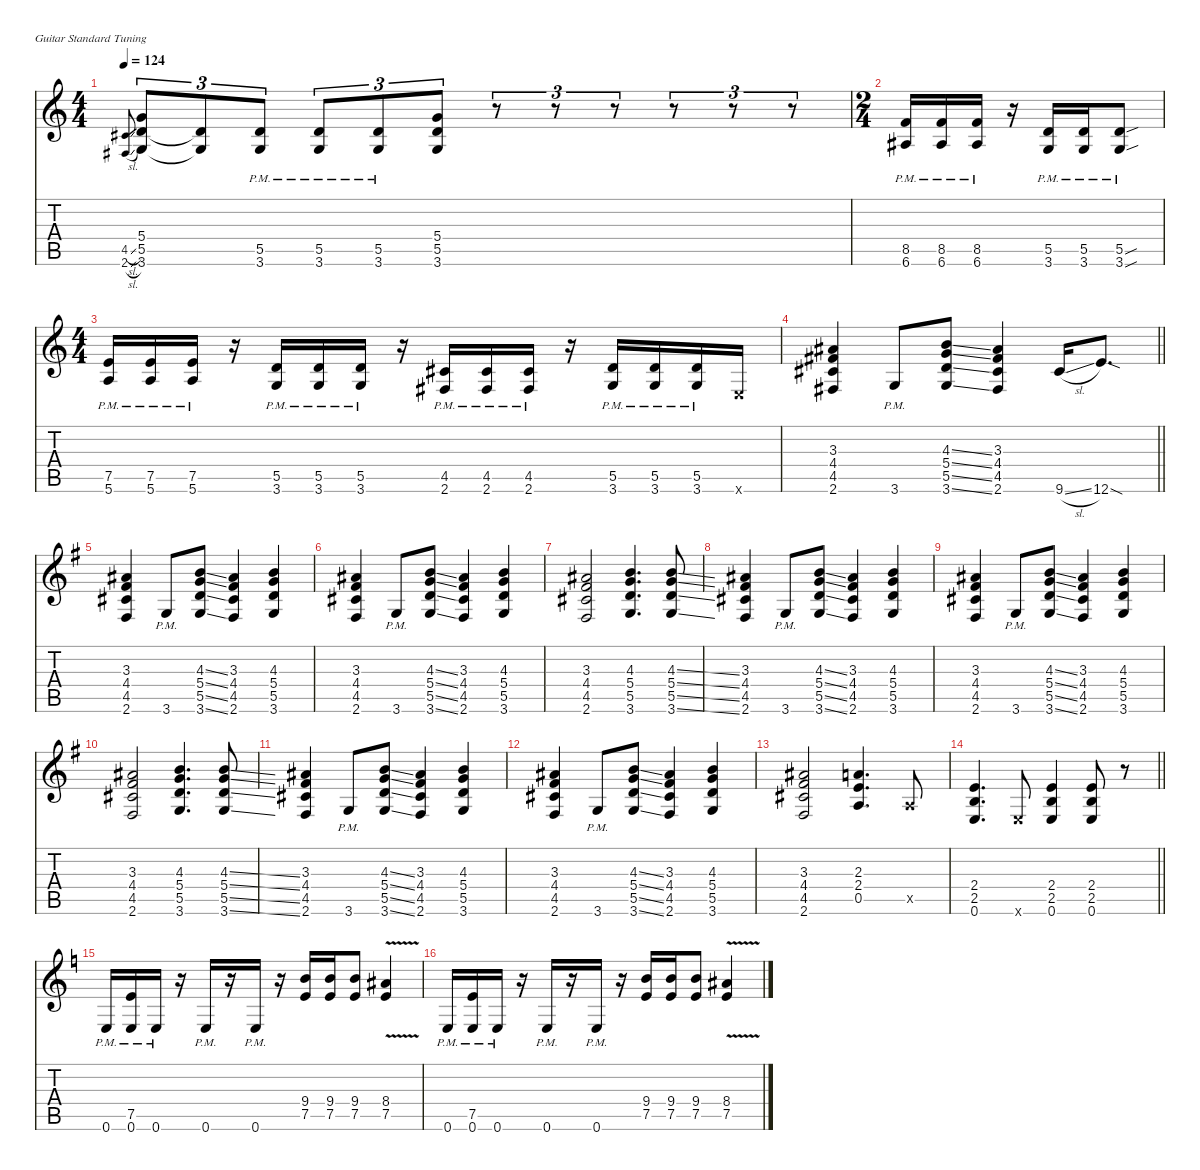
\defaultSystemsLayout 4
\hideDynamics
\bracketExtendMode nobrackets
\singleTrackTrackNamePolicy hidden
\multiTrackTrackNamePolicy hidden
\otherSystemsTrackNameOrientation horizontal
\track ("Dist Gtr 1" "dist.guit.") {mute instrument distortionguitar}
\staff {score tabs}
\tuning (E4 B3 G3 D3 A2 E2)
\ts (4 4)
\tempo 124
\clef g2
\ks c
(4.5{sl acc #} 2.6{sl acc #}).8{gr dy mf beam Up} (5.4 5.5 3.6).8{tu (3 2) dy f beam Up} (5.5{t} 3.6{t}).8{tu (3 2) beam Up} (5.5 3.6{pm}).8{tu (3 2) beam Up} (5.5 3.6{pm}).8{tu (3 2) beam Up} (5.5 3.6{pm}).8{tu (3 2) beam Up} (5.4 5.5 3.6).8{tu (3 2) beam Up} r.8{tu (3 2) beam Up} r.8{tu (3 2) beam Up} r.8{tu (3 2) beam Up} r.8{tu (3 2) beam Up} r.8{tu (3 2) beam Up} r.8{tu (3 2) beam Up} |
\ts (2 4)
\beaming (8 2 2)
(8.5{pm} 6.6{pm acc #}).16{beam Up} (8.5{pm} 6.6{pm acc #}).16{beam Up} (8.5{pm} 6.6{pm acc #}).16{beam Up} r.16{beam Up} (5.5{pm} 3.6{pm}).16{beam Up} (5.5{pm} 3.6{pm}).16{beam Up} (5.5{sou pm} 3.6{sou pm}).8{beam Up} |
\ts (4 4)
\beaming (8 2 2 2 2)
(7.5{pm} 5.6{pm}).16{beam Up} (7.5{pm} 5.6{pm}).16{beam Up} (7.5{pm} 5.6{pm}).16{beam Up} r.16{beam Up} (5.5{pm} 3.6{pm}).16{beam Up} (5.5{pm} 3.6{pm}).16{beam Up} (5.5{pm} 3.6{pm}).16{beam Up} r.16{beam Up} (4.5{pm acc #} 2.6{pm acc #}).16{beam Up} (4.5{pm acc #} 2.6{pm acc #}).16{beam Up} (4.5{pm acc #} 2.6{pm acc #}).16{beam Up} r.16{beam Up} (5.5{pm} 3.6{pm}).16{beam Up} (5.5{pm} 3.6{pm}).16{beam Up} (5.5{pm} 3.6{pm}).16{beam Up} 0.6{x}.16{beam Up} |
\barLineRight lightlight
(3.3{acc #} 4.4{acc #} 4.5{acc #} 2.6{acc #}).4{beam Up} 3.6{pm}.8{beam Up} (4.3{ss} 5.4{ss} 5.5{ss} 3.6{ss}).8{beam Up} (3.3{acc #} 4.4{acc #} 4.5{acc #} 2.6{acc #}).4{beam Up} 9.6{sl acc #}.16{beam Up} 12.6{sod}.8{d beam Up} |
\ks g
(3.3{acc #} 4.4{acc #} 4.5{acc #} 2.6{acc #}).4{beam Up} 3.6{pm acc forcenatural}.8{beam Up} (4.3{ss acc forcenatural} 5.4{ss acc forcenatural} 5.5{ss acc forcenatural} 3.6{ss acc forcenatural}).8{beam Up} (3.3{acc #} 4.4{acc #} 4.5{acc #} 2.6{acc #}).4{beam Up} (4.3{acc forcenatural} 5.4{acc forcenatural} 5.5{acc forcenatural} 3.6{acc forcenatural}).4{beam Up} |
(3.3{acc #} 4.4{acc #} 4.5{acc #} 2.6{acc #}).4{beam Up} 3.6{pm acc forcenatural}.8{beam Up} (4.3{ss acc forcenatural} 5.4{ss acc forcenatural} 5.5{ss acc forcenatural} 3.6{ss acc forcenatural}).8{beam Up} (3.3{acc #} 4.4{acc #} 4.5{acc #} 2.6{acc #}).4{beam Up} (4.3{acc forcenatural} 5.4{acc forcenatural} 5.5{acc forcenatural} 3.6{acc forcenatural}).4{beam Up} |
(3.3{acc #} 4.4{acc #} 4.5{acc #} 2.6{acc #}).2{beam Up} (4.3{acc forcenatural} 5.4{acc forcenatural} 5.5{acc forcenatural} 3.6{acc forcenatural}).4{d beam Up} (4.3{ss acc forcenatural} 5.4{ss acc forcenatural} 5.5{ss acc forcenatural} 3.6{ss acc forcenatural}).8{beam Up} |
(3.3{acc #} 4.4{acc #} 4.5{acc #} 2.6{acc #}).4{beam Up} 3.6{pm acc forcenatural}.8{beam Up} (4.3{ss acc forcenatural} 5.4{ss acc forcenatural} 5.5{ss acc forcenatural} 3.6{ss acc forcenatural}).8{beam Up} (3.3{acc #} 4.4{acc #} 4.5{acc #} 2.6{acc #}).4{beam Up} (4.3{acc forcenatural} 5.4{acc forcenatural} 5.5{acc forcenatural} 3.6{acc forcenatural}).4{beam Up} |
(3.3{acc #} 4.4{acc #} 4.5{acc #} 2.6{acc #}).4{beam Up} 3.6{pm acc forcenatural}.8{beam Up} (4.3{ss acc forcenatural} 5.4{ss acc forcenatural} 5.5{ss acc forcenatural} 3.6{ss acc forcenatural}).8{beam Up} (3.3{acc #} 4.4{acc #} 4.5{acc #} 2.6{acc #}).4{beam Up} (4.3{acc forcenatural} 5.4{acc forcenatural} 5.5{acc forcenatural} 3.6{acc forcenatural}).4{beam Up} |
(3.3{acc #} 4.4{acc #} 4.5{acc #} 2.6{acc #}).2{beam Up} (4.3{acc forcenatural} 5.4{acc forcenatural} 5.5{acc forcenatural} 3.6{acc forcenatural}).4{d beam Up} (4.3{ss acc forcenatural} 5.4{ss acc forcenatural} 5.5{ss acc forcenatural} 3.6{ss acc forcenatural}).8{beam Up} |
(3.3{acc #} 4.4{acc #} 4.5{acc #} 2.6{acc #}).4{beam Up} 3.6{pm acc forcenatural}.8{beam Up} (4.3{ss acc forcenatural} 5.4{ss acc forcenatural} 5.5{ss acc forcenatural} 3.6{ss acc forcenatural}).8{beam Up} (3.3{acc #} 4.4{acc #} 4.5{acc #} 2.6{acc #}).4{beam Up} (4.3{acc forcenatural} 5.4{acc forcenatural} 5.5{acc forcenatural} 3.6{acc forcenatural}).4{beam Up} |
(3.3{acc #} 4.4{acc #} 4.5{acc #} 2.6{acc #}).4{beam Up} 3.6{pm acc forcenatural}.8{beam Up} (4.3{ss acc forcenatural} 5.4{ss acc forcenatural} 5.5{ss acc forcenatural} 3.6{ss acc forcenatural}).8{beam Up} (3.3{acc #} 4.4{acc #} 4.5{acc #} 2.6{acc #}).4{beam Up} (4.3{acc forcenatural} 5.4{acc forcenatural} 5.5{acc forcenatural} 3.6{acc forcenatural}).4{beam Up} |
(3.3{acc #} 4.4{acc #} 4.5{acc #} 2.6{acc #}).2{beam Up} (2.3{acc forcenatural} 2.4{acc forcenatural} 0.5{acc forcenatural}).4{d beam Up} 0.5{x acc forcenatural}.8{beam Up} |
\barLineRight lightlight
(2.4{acc forcenatural} 2.5{acc forcenatural} 0.6{acc forcenatural}).4{d beam Up} 0.6{x acc forcenatural}.8{beam Up} (2.4{acc forcenatural} 2.5{acc forcenatural} 0.6{acc forcenatural}).4{beam Up} (2.4{acc forcenatural} 2.5{acc forcenatural} 0.6{acc forcenatural}).8{beam Up} r.8{beam Up} |
\ks c
0.6{pm}.16{beam Up} (7.5{pm} 0.6{pm}).16{beam Up} 0.6{pm}.16{beam Up} r.16{beam Up} 0.6{pm}.16{beam Up} r.16{beam Up} 0.6{pm}.16{beam Up} r.16{beam Up} (9.4 7.5).16{beam Up} (9.4 7.5).16{beam Up} (9.4 7.5).8{beam Up} (8.4{v acc #} 7.5).4{beam Up} |
0.6{pm}.16{beam Up} (7.5{pm} 0.6{pm}).16{beam Up} 0.6{pm}.16{beam Up} r.16{beam Up} 0.6{pm}.16{beam Up} r.16{beam Up} 0.6{pm}.16{beam Up} r.16{beam Up} (9.4 7.5).16{beam Up} (9.4 7.5).16{beam Up} (9.4 7.5).8{beam Up} (8.4{v acc #} 7.5).4{beam Up}
